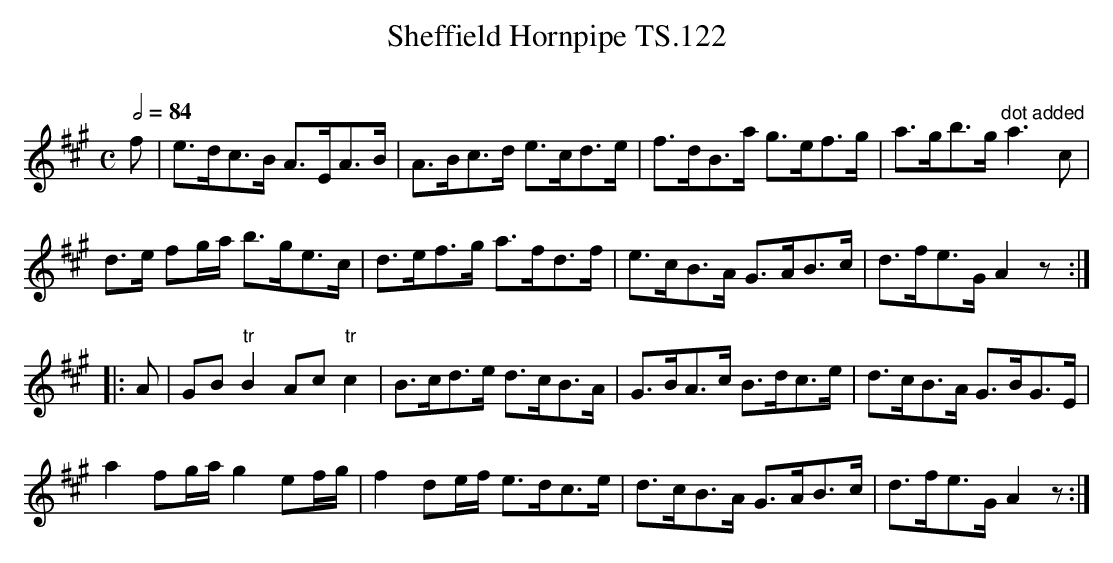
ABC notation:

X:1
T:Sheffield Hornpipe TS.122
M:C
L:1/8
Q:1/2=84
O:
K:A
f|e>dc>B A>EA>B|A>Bc>d e>cd>e|f>dB>a g>ef>g|a>gb>g"dot added"a3c|
d>e fg/a/ b>ge>c|d>ef>g a>fd>f|e>cB>A G>AB>c|d>fe>GA2z:|
|:A|GB"tr"B2Ac"tr"c2|B>cd>e d>cB>A|G>BA>c B>dc>e|d>cB>A G>BG>E|
a2 fg/a/ g2 ef/g/|f2de/f/ e>dc>e|d>cB>A G>AB>c|d>fe>GA2z:|]
